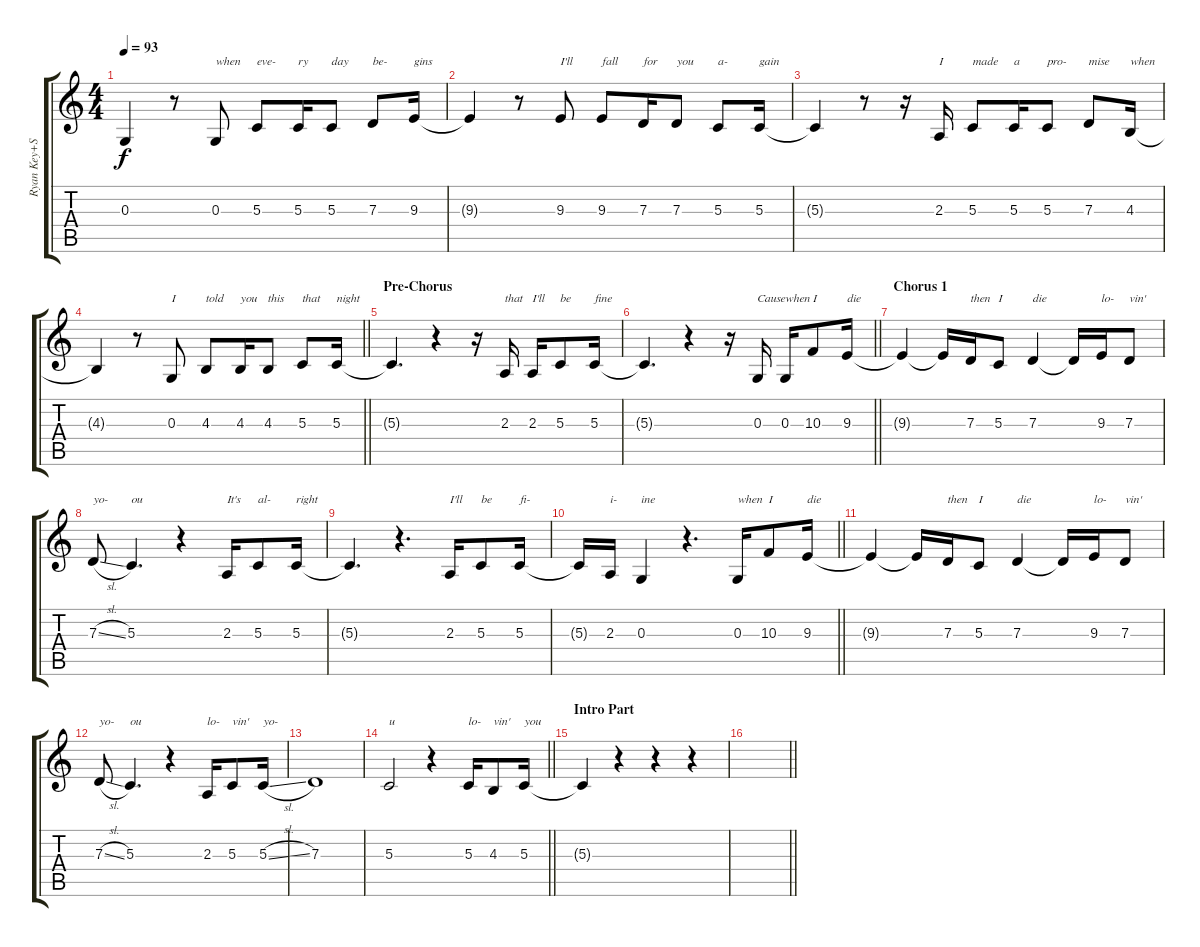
\track ("Ryan Key+Sean Mackin Vocals" "Ryan Key+S") {instrument altosax}
\staff {score tabs}
\tuning (E4 B3 G3 D3 A2 E2) {hide}
\ts (4 4)
\tempo 93
\clef g2
\ks c
0.3{t}.4{dy f} r.8 0.3.8{txt "when"} 5.3.8{txt "eve-"} 5.3.16{txt "ry"} 5.3.8{txt "day"} 7.3.8{txt "be-"} 9.3.16{txt "gins"} |
9.3{t}.4 r.8 9.3.8{txt "I'll"} 9.3.8{txt "fall"} 7.3.16{txt "for"} 7.3.8{txt "you"} 5.3.8{txt "a-"} 5.3.16{txt "gain"} |
5.3{t}.4 r.8 r.16 2.3.16{txt "I"} 5.3.8{txt "made"} 5.3.16{txt "a"} 5.3.8{txt "pro-"} 7.3.8{txt "mise"} 4.3.16{txt "when"} |
\barLineRight lightlight
4.3{t}.4 r.8 0.3.8{txt "I"} 4.3.8{txt "told"} 4.3.16{txt "you"} 4.3.8{txt "this"} 5.3.8{txt "that"} 5.3.16{txt "night"} |
\section ("" "Pre-Chorus")
5.3{t}.4{d} r.4 r.16 2.3.16{txt "that"} 2.3.16{txt "I'll"} 5.3.8{txt "be"} 5.3.16{txt "fine"} |
\barLineRight lightlight
5.3{t}.4{d} r.4 r.16 0.3.16{txt "Cause"} 0.3.16{txt "when"} 10.3.8{txt "I"} 9.3.16{txt "die"} |
\section ("" "Chorus 1")
9.3{t}.4 9.3{t}.16 7.3.16{txt "then"} 5.3.8{txt "I"} 7.3.4{txt "die"} 7.3{t}.16 9.3.16{txt "lo-"} 7.3.8{txt "vin'"} |
7.3{sl}.8{txt "yo-"} 5.3.4{d txt "ou"} r.4 2.3.16{txt "It's"} 5.3.8{txt "al-"} 5.3.16{txt "right"} |
5.3{t}.4{d} r.4{d} 2.3.16{txt "I'll"} 5.3.8{txt "be"} 5.3.16{txt "fi-"} |
\barLineRight lightlight
5.3{t}.16 2.3.16{txt "i-"} 0.3.4{txt "ine"} r.4{d} 0.3.16{txt "when"} 10.3.8{txt "I"} 9.3.16{txt "die"} |
9.3{t}.4 9.3{t}.16 7.3.16{txt "then"} 5.3.8{txt "I"} 7.3.4{txt "die"} 7.3{t}.16 9.3.16{txt "lo-"} 7.3.8{txt "vin'"} |
7.3{sl}.8{txt "yo-"} 5.3.4{d txt "ou"} r.4 2.3.16{txt "lo-"} 5.3.8{txt "vin'"} 5.3{sl}.16{txt "yo-"} |
7.3.1 |
\barLineRight lightlight
5.3.2{txt "u"} r.4 5.3.16{txt "lo-"} 4.3.8{txt "vin'"} 5.3.16{txt "you"} |
\section ("" "Intro Part")
5.3{t}.4 r.4 r.4 r.4 |
\barLineRight lightlight
